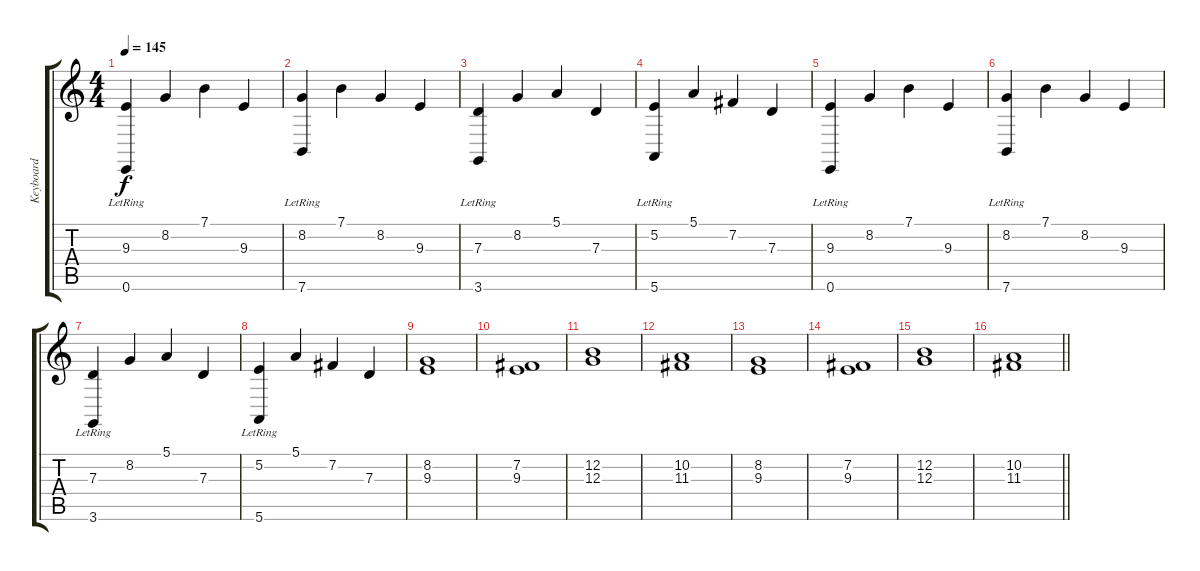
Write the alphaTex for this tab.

\track ("Keyboard" "Keyboard") {instrument electricpiano1}
\staff {score tabs}
\tuning (E4 B3 G3 D3 A2 E2) {hide}
\ts (4 4)
\tempo 145
\clef g2
\ks c
(9.3 0.6{lr}).4{dy f} 8.2.4 7.1.4 9.3.4 |
(8.2 7.6{lr}).4 7.1.4 8.2.4 9.3.4 |
(7.3 3.6{lr}).4 8.2.4 5.1.4 7.3.4 |
(5.2 5.6{lr}).4 5.1.4 7.2.4 7.3.4 |
(9.3 0.6{lr}).4 8.2.4 7.1.4 9.3.4 |
(8.2 7.6{lr}).4 7.1.4 8.2.4 9.3.4 |
(7.3 3.6{lr}).4 8.2.4 5.1.4 7.3.4 |
(5.2 5.6{lr}).4 5.1.4 7.2.4 7.3.4 |
(8.2 9.3).1 |
(7.2 9.3).1 |
(12.2 12.3).1 |
(10.2 11.3).1 |
(8.2 9.3).1 |
(7.2 9.3).1 |
(12.2 12.3).1 |
\barLineRight lightlight
(10.2 11.3).1
